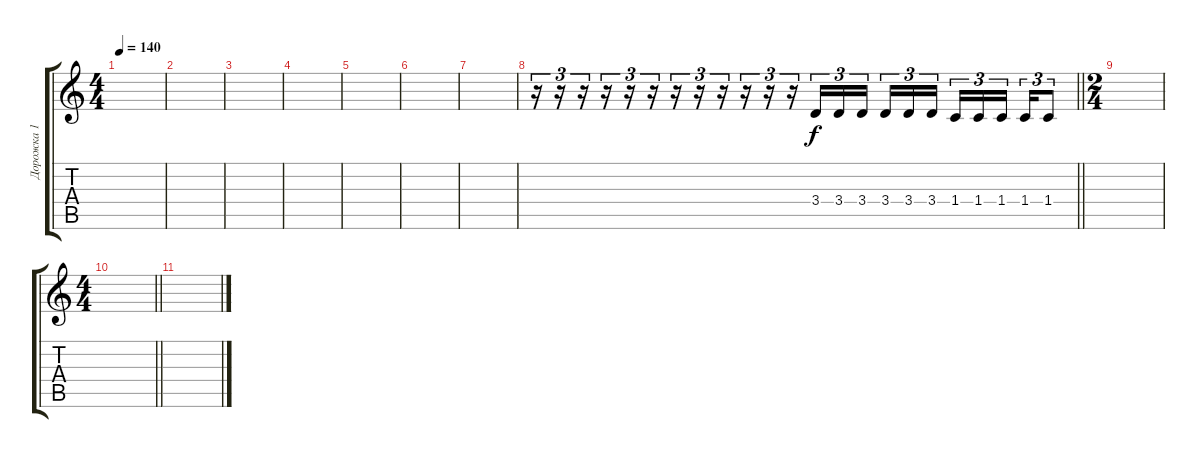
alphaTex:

\track ("Дорожка 1" "Дорожка 1") {instrument distortionguitar}
\staff {score tabs}
\tuning (Db4 Ab3 E3 B2 Gb2 B1) {hide}
\ts (4 4)
\tempo 140
\clef g2
\ks c
|
|
|
|
|
|
|
\barLineRight lightlight
r.16{tu (3 2)} r.16{tu (3 2)} r.16{tu (3 2)} r.16{tu (3 2)} r.16{tu (3 2)} r.16{tu (3 2)} r.16{tu (3 2)} r.16{tu (3 2)} r.16{tu (3 2)} r.16{tu (3 2)} r.16{tu (3 2)} r.16{tu (3 2)} 3.4.16{tu (3 2)} 3.4.16{tu (3 2)} 3.4.16{tu (3 2) beam splitsecondary} 3.4.16{tu (3 2)} 3.4.16{tu (3 2)} 3.4.16{tu (3 2)} 1.4.16{tu (3 2)} 1.4.16{tu (3 2)} 1.4.16{tu (3 2) beam splitsecondary} 1.4.16{tu (3 2)} 1.4.8{tu (3 2)} |
\ts (2 4)
\section ("" " ")
|
\ts (4 4)
\barLineRight lightlight
|
\section ("" " ")
